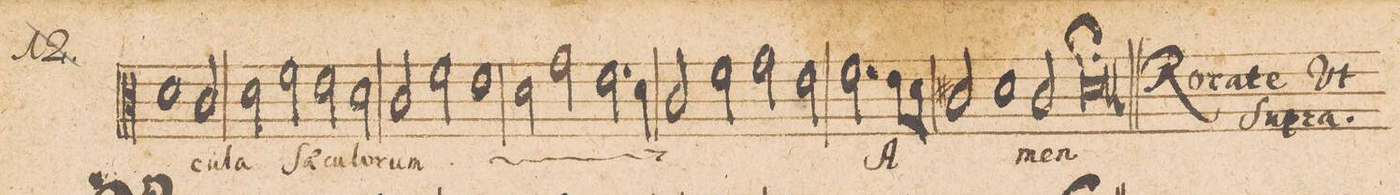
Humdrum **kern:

**kern	**text	**text
*I"[CANTVS.]	*	*
*clefC3	*	*
*k[]	*	*
*met(c|)	*	*
*M2/1	*	*
1d	.	.
2c/	-cu-	.
=76-	=76-	=76-
2d\	-la	.
2f\	Sae-	.
2e\	-cu-	.
2d\	-lo-	.
=77-	=77-	=77-
2c/	-rum	.
*	*ij	*
2f\	Sae-	.
1e	.	.
=78-	=78-	=78-
2d\	-cu-	.
2g\	-la	.
2.e\	Sae-	.
4d\	.	.
=79-	=79-	=79-
2c/	.	.
2f\	-cu-	.
2g\	-lo-	.
2e\	-rum	.
*	*Xij	*
=80-	=80-	=80-
2.f\	A-	.
8e\L	.	.
8d\J	.	.
2c#X/	.	.
1d\	.	.
=81-	=81-	=81-
2c#/	.	.
0dl;	-men	.
==	==	==
*-	*-	*-
